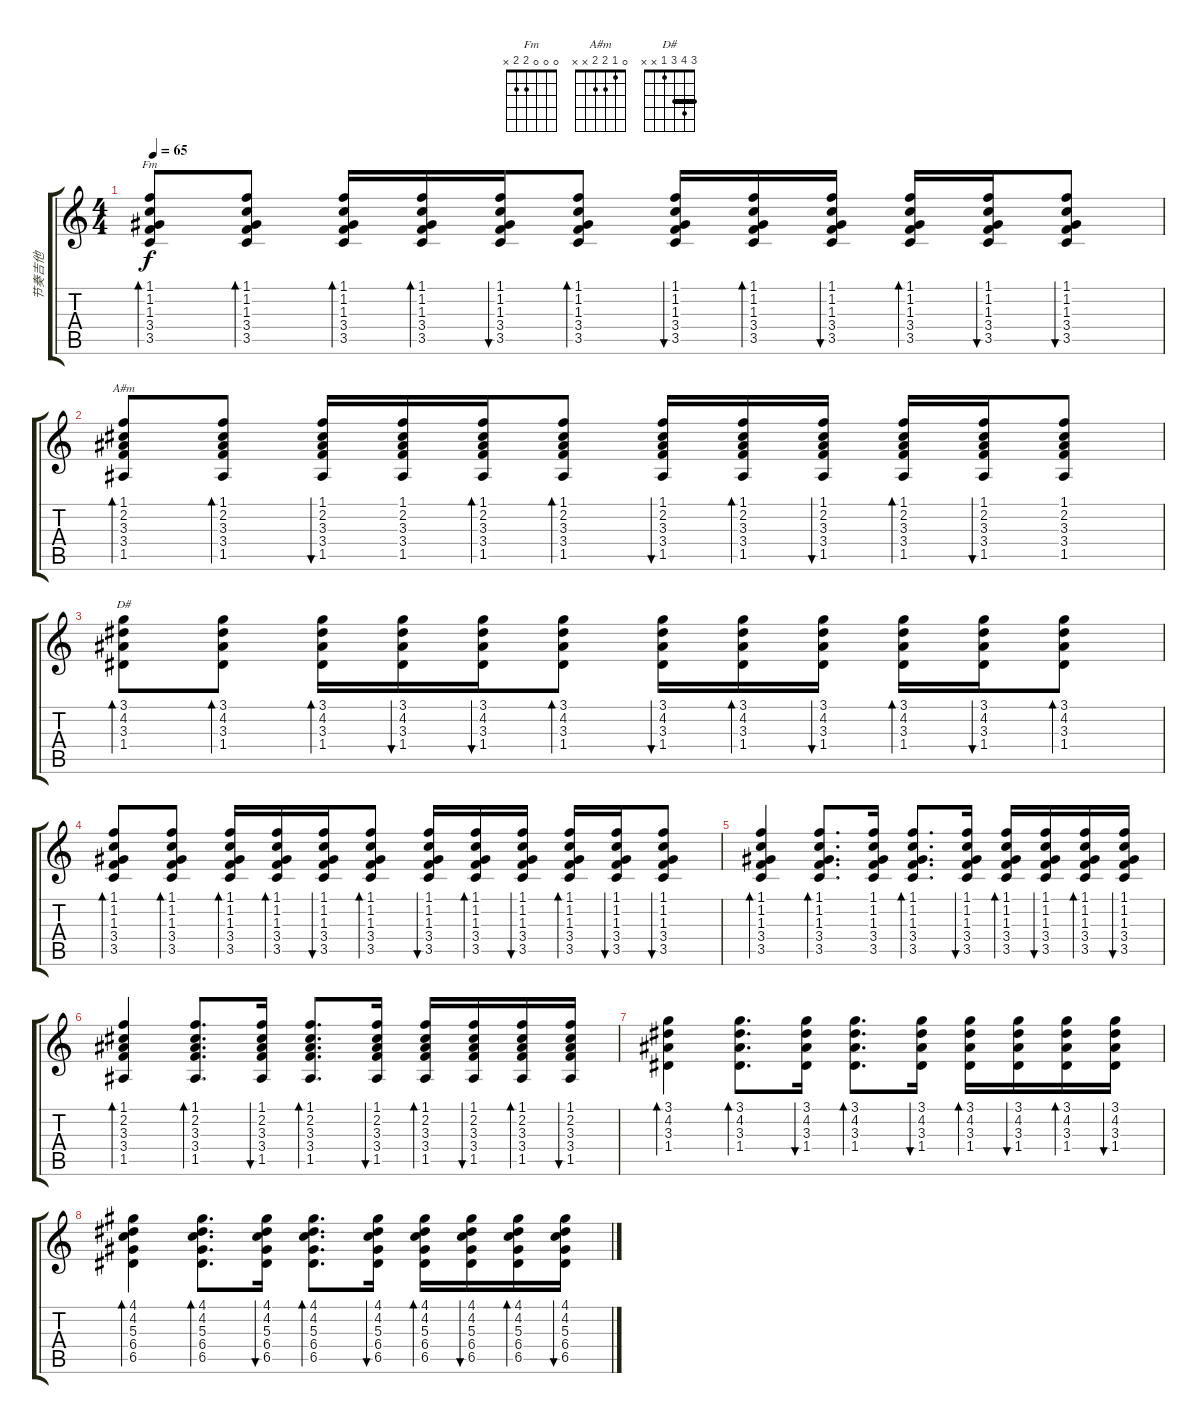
\track ("节奏吉他" "节奏吉他") {instrument acousticguitarsteel}
\staff {score tabs}
\tuning (E4 B3 G3 D3 A2 E2) {hide}
\chord ("Fm" 0 0 0 2 2 x)
\chord ("A#m" 0 1 2 2 x x)
\chord ("D#" 3 4 3 1 x x) {barre 3}
\ts (4 4)
\tempo 65
\clef g2
\ks c
(1.1 1.2 1.3 3.4 3.5).8{bd 60 ch "Fm" dy f} (1.1 1.2 1.3 3.4 3.5).8{bd 60} (1.1 1.2 1.3 3.4 3.5).16{bd 60} (1.1 1.2 1.3 3.4 3.5).16{bd 60} (1.1 1.2 1.3 3.4 3.5).16{bu 60} (1.1 1.2 1.3 3.4 3.5).8{bd 60} (1.1 1.2 1.3 3.4 3.5).16{bu 60} (1.1 1.2 1.3 3.4 3.5).16{bd 60} (1.1 1.2 1.3 3.4 3.5).16{bu 60} (1.1 1.2 1.3 3.4 3.5).16{bd 60} (1.1 1.2 1.3 3.4 3.5).16{bu 60} (1.1 1.2 1.3 3.4 3.5).8{bu 60} |
(1.1 2.2 3.3 3.4 1.5).8{bd 60 ch "A#m"} (1.1 2.2 3.3 3.4 1.5).8{bd 60} (1.1 2.2 3.3 3.4 1.5).16{bu 60} (1.1 2.2 3.3 3.4 1.5).16 (1.1 2.2 3.3 3.4 1.5).16{bd 60} (1.1 2.2 3.3 3.4 1.5).8{bd 60} (1.1 2.2 3.3 3.4 1.5).16{bu 60} (1.1 2.2 3.3 3.4 1.5).16{bd 60} (1.1 2.2 3.3 3.4 1.5).16{bu 60} (1.1 2.2 3.3 3.4 1.5).16{bd 60} (1.1 2.2 3.3 3.4 1.5).16{bu 60} (1.1 2.2 3.3 3.4 1.5).8 |
(3.1 4.2 3.3 1.4).8{bd 60 ch "D#"} (3.1 4.2 3.3 1.4).8{bd 60} (3.1 4.2 3.3 1.4).16{bd 60} (3.1 4.2 3.3 1.4).16{bu 60} (3.1 4.2 3.3 1.4).16{bu 60} (3.1 4.2 3.3 1.4).8{bd 60} (3.1 4.2 3.3 1.4).16{bu 60} (3.1 4.2 3.3 1.4).16{bd 60} (3.1 4.2 3.3 1.4).16{bu 60} (3.1 4.2 3.3 1.4).16{bd 60} (3.1 4.2 3.3 1.4).16{bu 60} (3.1 4.2 3.3 1.4).8{bd 60} |
(1.1 1.2 1.3 3.4 3.5).8{bd 60} (1.1 1.2 1.3 3.4 3.5).8{bd 60} (1.1 1.2 1.3 3.4 3.5).16{bd 60} (1.1 1.2 1.3 3.4 3.5).16{bd 60} (1.1 1.2 1.3 3.4 3.5).16{bu 60} (1.1 1.2 1.3 3.4 3.5).8{bd 60} (1.1 1.2 1.3 3.4 3.5).16{bu 60} (1.1 1.2 1.3 3.4 3.5).16{bd 60} (1.1 1.2 1.3 3.4 3.5).16{bu 60} (1.1 1.2 1.3 3.4 3.5).16{bd 60} (1.1 1.2 1.3 3.4 3.5).16{bu 60} (1.1 1.2 1.3 3.4 3.5).8{bu 60} |
(1.1 1.2 1.3 3.4 3.5).4{bd 60} (1.1 1.2 1.3 3.4 3.5).8{d bd 60} (1.1 1.2 1.3 3.4 3.5).16 (1.1 1.2 1.3 3.4 3.5).8{d bd 60} (1.1 1.2 1.3 3.4 3.5).16{bu 60} (1.1 1.2 1.3 3.4 3.5).16{bd 60} (1.1 1.2 1.3 3.4 3.5).16{bu 60} (1.1 1.2 1.3 3.4 3.5).16{bd 60} (1.1 1.2 1.3 3.4 3.5).16{bu 60} |
(1.1 2.2 3.3 3.4 1.5).4{bd 60} (1.1 2.2 3.3 3.4 1.5).8{d bd 60} (1.1 2.2 3.3 3.4 1.5).16{bu 60} (1.1 2.2 3.3 3.4 1.5).8{d bd 60} (1.1 2.2 3.3 3.4 1.5).16{bu 60} (1.1 2.2 3.3 3.4 1.5).16{bd 60} (1.1 2.2 3.3 3.4 1.5).16{bu 60} (1.1 2.2 3.3 3.4 1.5).16{bd 60} (1.1 2.2 3.3 3.4 1.5).16{bu 60} |
(3.1 4.2 3.3 1.4).4{bd 60} (3.1 4.2 3.3 1.4).8{d bd 60} (3.1 4.2 3.3 1.4).16{bu 60} (3.1 4.2 3.3 1.4).8{d bd 60} (3.1 4.2 3.3 1.4).16{bu 60} (3.1 4.2 3.3 1.4).16{bd 60} (3.1 4.2 3.3 1.4).16{bu 60} (3.1 4.2 3.3 1.4).16{bd 60} (3.1 4.2 3.3 1.4).16{bu 60} |
(4.1 4.2 5.3 6.4 6.5).4{bd 60} (4.1 4.2 5.3 6.4 6.5).8{d bd 60} (4.1 4.2 5.3 6.4 6.5).16{bu 60} (4.1 4.2 5.3 6.4 6.5).8{d bd 60} (4.1 4.2 5.3 6.4 6.5).16{bu 60} (4.1 4.2 5.3 6.4 6.5).16{bd 60} (4.1 4.2 5.3 6.4 6.5).16{bu 60} (4.1 4.2 5.3 6.4 6.5).16{bd 60} (4.1 4.2 5.3 6.4 6.5).16{bu 60}
